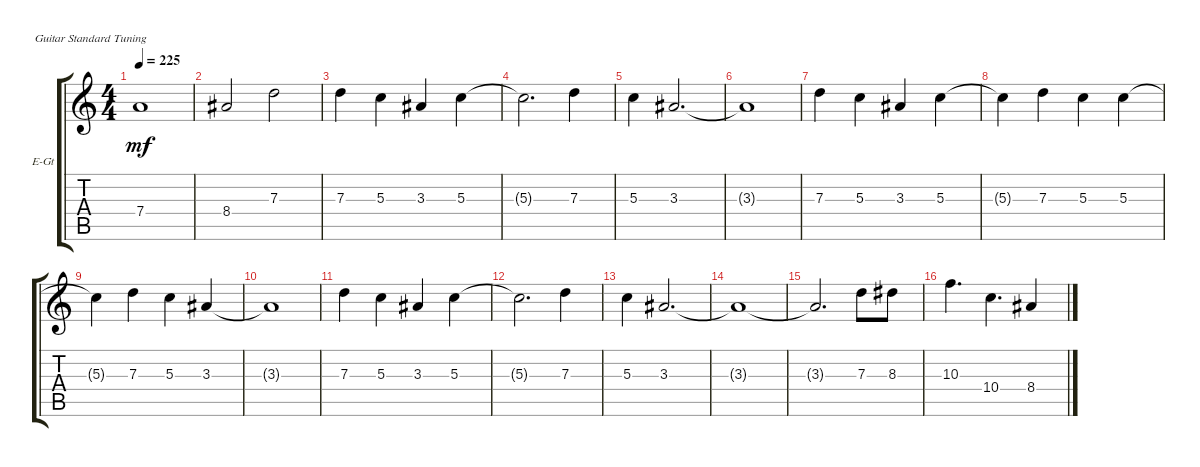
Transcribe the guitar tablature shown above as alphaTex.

\defaultSystemsLayout 4
\bracketExtendMode groupsimilarinstruments
\firstSystemTrackNameOrientation horizontal
\otherSystemsTrackNameOrientation horizontal
\track ("Electric Guitar" "E-Gt") {instrument overdrivenguitar}
\staff {score tabs}
\tuning (E4 B3 G3 D3 A2 E2)
\ts (4 4)
\tempo 225
\clef g2
\ks c
7.4.1{dy mf} |
8.4.2 7.3.2 |
7.3.4 5.3.4 3.3.4 5.3.4 |
5.3{t}.2{d} 7.3.4 |
5.3.4 3.3.2{d} |
3.3{t}.1 |
7.3.4 5.3.4 3.3.4 5.3.4 |
5.3{t}.4 7.3.4 5.3.4 5.3.4 |
5.3{t}.4 7.3.4 5.3.4 3.3.4 |
3.3{t}.1 |
7.3.4 5.3.4 3.3.4 5.3.4 |
5.3{t}.2{d} 7.3.4 |
5.3.4 3.3.2{d} |
3.3{t}.1 |
3.3{t}.2{d} 7.3.8 8.3.8 |
10.3.4{d} 10.4.4{d} 8.4.4
